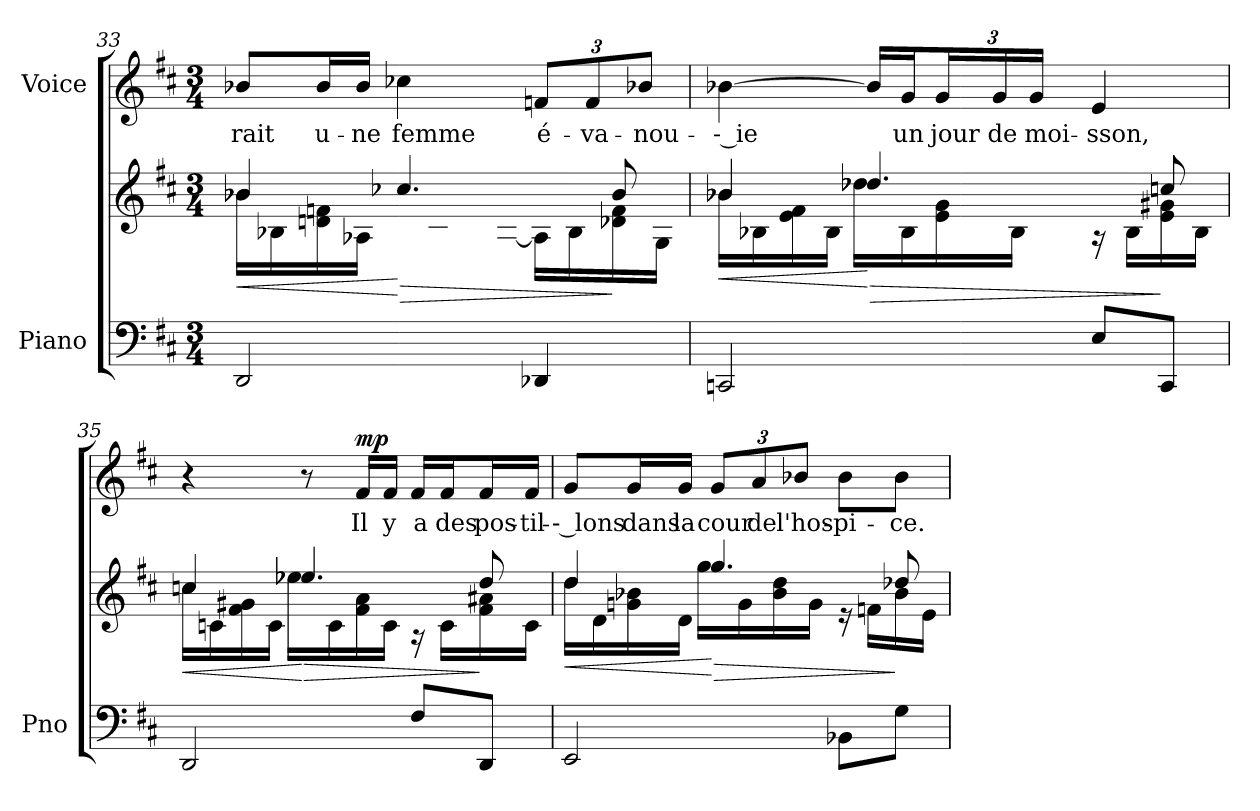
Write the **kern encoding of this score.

**kern	**kern	**dynam	**kern	**text	**dynam
*part2	*part2	*part2	*part1	*part1	*part1
*staff3	*staff2	*staff2/3	*staff1	*staff1	*staff1
*I"Piano	*	*	*I"Voice	*	*
*I'Pno	*	*	*	*	*
*clefF4	*clefG2	*	*clefG2	*	*
*k[f#c#]	*k[f#c#]	*	*k[f#c#]	*	*
*M3/4	*M3/4	*	*M3/4	*	*
=33	=33	=33	=33	=33	=33
*^	*	*	*	*	*
!	!	!	!LO:HP:b	!	!LO:LY:b	!
*	*	*^	*	*	*	*
2DD/	2DDn/yy	4b-X/	16b-\LL	<	8b-X/L	-rait	.
.	.	.	16B-X\	.	.	.	.
!	!	!	!	!	!	!LO:LY:b	!
.	.	.	16dn\ 16fn\	.	16b-/L	u-	.
!	!	!	!	!	!	!LO:LY:b	!
.	.	.	16A-X\JJ	.	16b-/JJ	-ne	.
!	!	!	!	!LO:HP:n=1:b	!	!LO:LY:b	!
.	.	4.cc-X/	16cc-\LLyy	[ >	4cc-X\	femme	.
.	.	.	16B-\	.	.	.	.
.	.	.	16d\ 16f\	.	.	.	.
.	.	.	[16A-\JJ	.	.	.	.
!	!	!	!	!	!	!LO:LY:b	!
4DD-X/	4DD-/yy	.	16A-\LL]	.	12fn/L	é-	.
.	.	.	16B-\	.	.	.	.
!	!	!	!	!	!	!LO:LY:b	!
.	.	.	.	.	12f/	-va-	.
.	.	8b-/	16d-X\ 16f\	]	.	.	.
!	!	!	!	!	!	!LO:LY:b	!
.	.	.	.	.	12b-X/J	-nou-	.
.	.	.	16G\JJ	.	.	.	.
*v	*v	*	*	*	*	*	*
!!LO:LB:g=z
=34	=34	=34	=34	=34	=34	=34
!	!	!	!LO:HP:b	!	!LO:LY:b	!
2CCn/	4b-X/	16b-\LL	<	[4b-X\	-- ie	.
.	.	16B-X\	.	.	.	.
.	.	16e\ 16f#i\	.	.	.	.
.	.	16B-\JJ	.	.	.	.
!	!	!LO:N:head=solid	!LO:HP:n=1:b	!	!	!
.	4.dd-X/	16dd-\LL	[ >	16b-/LL]	.	.
!	!	!	!	!	!LO:LY:b	!
.	.	16B-\	.	16g/J	un	.
!	!	!	!	!	!LO:LY:b	!
.	.	16e\ 16g\	.	24g/L	jour	.
!	!	!	!	!	!LO:LY:b	!
.	.	.	.	24g/	de	.
.	.	16B-\JJ	.	.	.	.
!	!	!	!	!	!LO:LY:b	!
.	.	.	.	24g/JJ	moi-	.
!	!	!	!	!	!LO:LY:b	!
8E/L	.	16r	.	4e/	-sson,	.
.	.	16B-\LL	.	.	.	.
8CC/J	8ccn/	16e\ 16g#X\	]	.	.	.
.	.	16B-\JJ	.	.	.	.
=35	=35	=35	=35	=35	=35	=35
!	!	!	!LO:HP:b	!	!	!
2DD/	4ccn/	16cc\LL	<	4r	.	.
.	.	16cn\	.	.	.	.
.	.	16f#\ 16g#X\	.	.	.	.
.	.	16c\JJ	.	.	.	.
!	!	!LO:N:head=solid	!LO:HP:n=1:b	!	!	!
.	4.ee-X/	16ee-\LL	[ >	8r	.	.
.	.	16c\	.	.	.	.
!	!	!	!	!	!LO:LY:b	!LO:DY:a
.	.	16f#\ 16a\	.	16f#/LL	Il	mp
!	!	!	!	!	!LO:LY:b	!
.	.	16c\JJ	.	16f#/JJ	y	.
!	!	!	!	!	!LO:LY:b	!
8F#/L	.	16r	.	16f#/LL	a	.
!	!	!	!	!	!LO:LY:b	!
.	.	16c\LL	.	16f#/J	des	.
!	!	!	!	!	!LO:LY:b	!
8DD/J	8dd/	16f#\ 16a#X\	]	16f#/L	pos-	.
!	!	!	!	!	!LO:LY:b	!
.	.	16c\JJ	.	16f#/JJ	-til-	.
!!LO:LB:g=z
=36	=36	=36	=36	=36	=36	=36
!	!	!	!LO:HP:b	!	!LO:LY:b	!
2EE/	4dd/	16dd\LL	<	8g/L	-- lons	.
.	.	16d\	.	.	.	.
!	!	!	!	!	!LO:LY:b	!
.	.	16gn\ 16b-X\	.	16g/L	dans	.
!	!	!	!	!	!LO:LY:b	!
.	.	16d\JJ	.	16g/JJ	la	.
!	!	!LO:N:head=solid	!LO:HP:n=1:b	!	!LO:LY:b	!
.	4.gg/	16gg\LL	[ >	12g/L	cour	.
.	.	16g\	.	.	.	.
!	!	!	!	!	!LO:LY:b	!
.	.	.	.	12a/	de	.
.	.	16b-\ 16dd\	.	.	.	.
!	!	!	!	!	!LO:LY:b	!
.	.	.	.	12b-X/J	l'hos-	.
.	.	16g\JJ	.	.	.	.
!	!	!	!	!	!LO:LY:b	!
8BB-X\L	.	16r	.	8b-\L	-pi-	.
.	.	16fn\LL	.	.	.	.
!	!	!	!	!	!LO:LY:b	!
8G\J	8dd-X/	16b-\	]	8b-\J	ce.	.
.	.	16e\JJ	.	.	.	.
*	*v	*v	*	*	*	*
=	=	=	=	=	=
*-	*-	*-	*-	*-	*-
